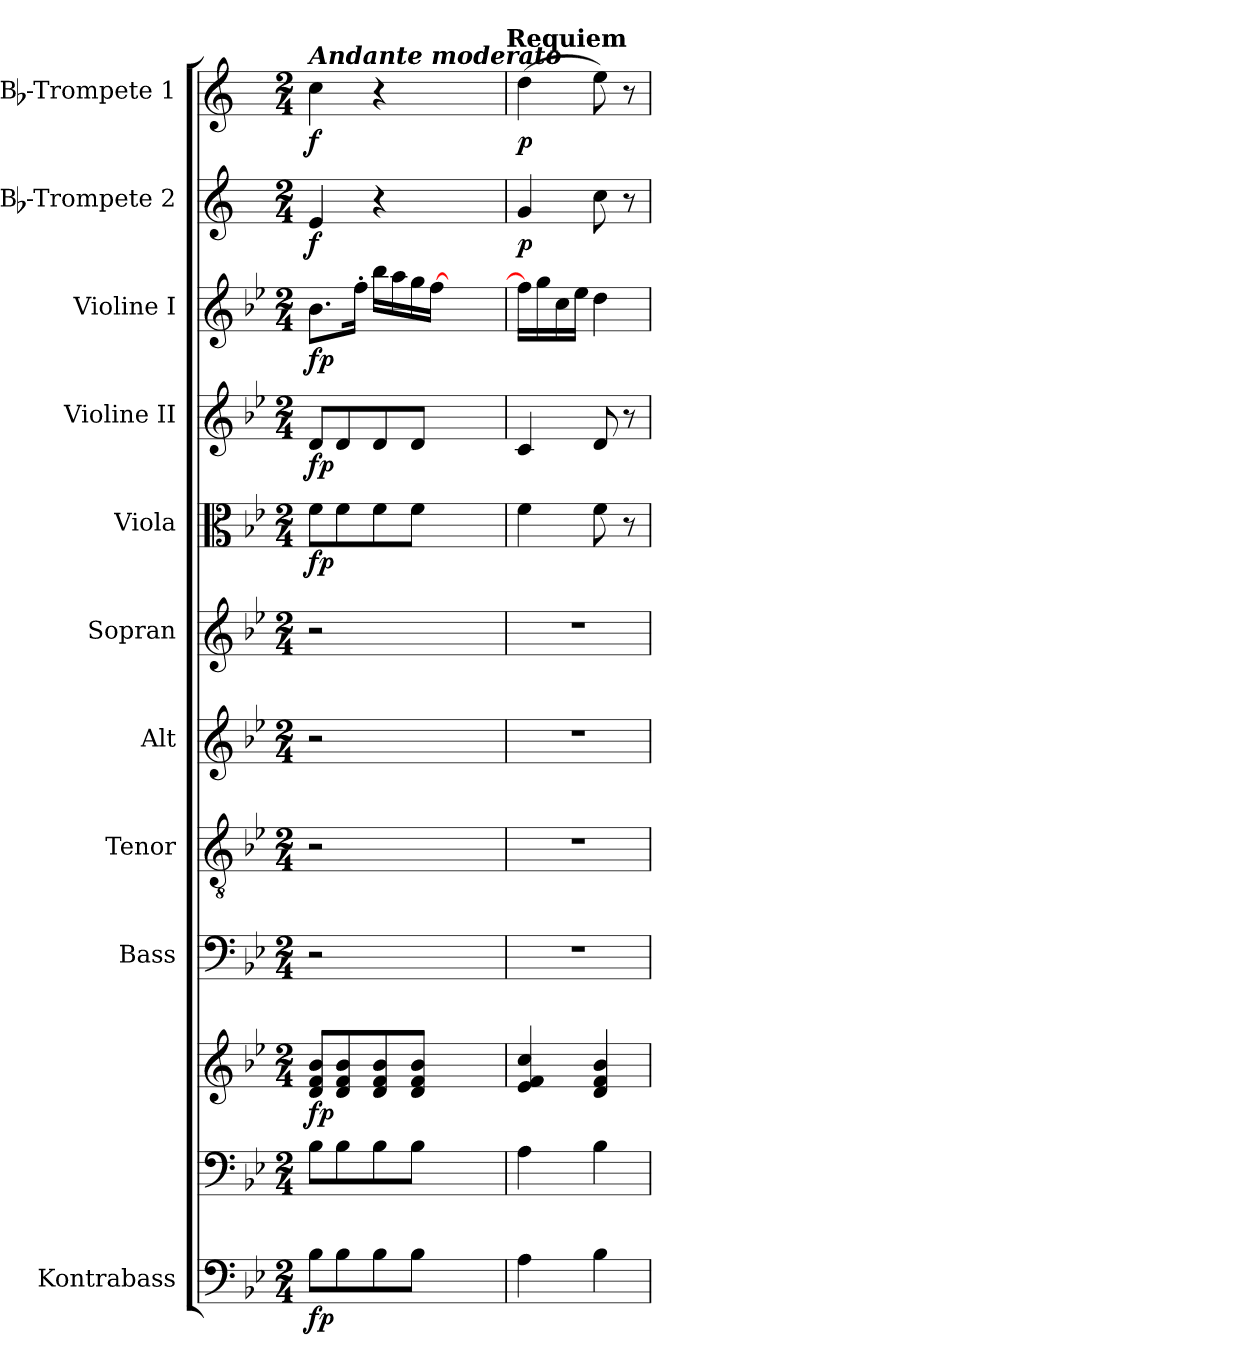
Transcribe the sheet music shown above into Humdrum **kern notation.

**kern	**dynam	**kern	**kern	**dynam	**kern	**kern	**kern	**kern	**kern	**dynam	**kern	**dynam	**kern	**dynam	**kern	**dynam	**kern	**dynam
*part11	*part11	*part10	*part10	*part10	*part9	*part8	*part7	*part6	*part5	*part5	*part4	*part4	*part3	*part3	*part2	*part2	*part1	*part1
*staff12	*staff12	*staff11	*staff10	*staff10/11	*staff9	*staff8	*staff7	*staff6	*staff5	*staff5	*staff4	*staff4	*staff3	*staff3	*staff2	*staff2	*staff1	*staff1
*I"Kontrabass	*	*	*	*	*I"Bass	*I"Tenor	*I"Alt	*I"Sopran	*I"Viola	*	*I"Violine II	*	*I"Violine I	*	*I"Bb-Trompete 2	*	*I"Bb-Trompete 1	*
*I'Kb.	*	*	*	*	*I'B.	*I'T.	*I'A.	*I'S.	*I'Vla.	*	*I'Vl. II	*	*I'Vl. I	*	*I'Bb Trp. 2	*	*I'Bb Trp. 1	*
*clefF4	*	*clefF4	*clefG2	*	*clefF4	*clefGv2	*clefG2	*clefG2	*clefC3	*	*clefG2	*	*clefG2	*	*clefG2	*	*clefG2	*
*ITrd7c12	*	*	*	*	*	*	*	*	*	*	*	*	*	*	*ITrd1c2	*	*ITrd1c2	*
*k[b-e-]	*	*k[b-e-]	*k[b-e-]	*	*k[b-e-]	*k[b-e-]	*k[b-e-]	*k[b-e-]	*k[b-e-]	*	*k[b-e-]	*	*k[b-e-]	*	*k[b-e-]	*	*k[b-e-]	*
*B-:	*	*B-:	*B-:	*	*B-:	*B-:	*B-:	*B-:	*B-:	*	*B-:	*	*B-:	*	*B-:	*	*B-:	*
*M2/4	*	*M2/4	*M2/4	*	*M2/4	*M2/4	*M2/4	*M2/4	*M2/4	*	*M2/4	*	*M2/4	*	*M2/4	*	*M2/4	*
=1	=1	=1	=1	=1	=1	=1	=1	=1	=1	=1	=1	=1	=1	=1	=1	=1	=1	=1
!	!	!	!	!	!	!	!	!	!	!	!	!	!	!	!	!	!LO:TX:a:Bi:t=Andante moderato	!
!	!LO:DY:b	!	!	!LO:DY:b	!	!	!	!	!	!LO:DY:b	!	!LO:DY:b	!	!LO:DY:b	!	!LO:DY:b	!	!LO:DY:b
8BB-\L	fp	8B-\L	8d/ 8f/ 8b-/L	fp	2r	2r	2r	2r	8f\L	fp	8d/L	fp	8.b-\L	fp	4d/	f	4b-\	f
8BB-\	.	8B-\	8d/ 8f/ 8b-/	.	.	.	.	.	8f\	.	8d/	.	.	.	.	.	.	.
.	.	.	.	.	.	.	.	.	.	.	.	.	16ff'>\Jk	.	.	.	.	.
8BB-\	.	8B-\	8d/ 8f/ 8b-/	.	.	.	.	.	8f\	.	8d/	.	16bb-\LL	.	4r	.	4r	.
.	.	.	.	.	.	.	.	.	.	.	.	.	16aa\	.	.	.	.	.
8BB-\J	.	8B-\J	8d/ 8f/ 8b-/J	.	.	.	.	.	8f\J	.	8d/J	.	16gg\	.	.	.	.	.
.	.	.	.	.	.	.	.	.	.	.	.	.	[16ff\JJ	.	.	.	.	.
4..ryy	.	4..ryy	4..ryy	.	4..ryy	4..ryy	4..ryy	4..ryy	4..ryy	.	4..ryy	.	4..ryy	.	4..ryy	.	4..ryy	.
!	!	!	!	!	!	!	!	!	!	!	!	!	!	!	!	!	!LO:TX:a:B:t=Requiem	!
=2	=2	=2	=2	=2	=2	=2	=2	=2	=2	=2	=2	=2	=2	=2	=2	=2	=2	=2
!	!	!	!	!	!	!	!	!	!	!	!	!	!	!	!	!LO:DY:b	!	!LO:DY:b
4AA\	.	4A\	4e-/ 4f/ 4cc/	.	2r	2r	2r	2r	4f\	.	4c/	.	16ff\LL]	.	4f/	p	(>4cc\	p
.	.	.	.	.	.	.	.	.	.	.	.	.	16gg\	.	.	.	.	.
.	.	.	.	.	.	.	.	.	.	.	.	.	16cc\	.	.	.	.	.
.	.	.	.	.	.	.	.	.	.	.	.	.	16ee-\JJ	.	.	.	.	.
4BB-\	.	4B-\	4d/ 4f/ 4b-/	.	.	.	.	.	8f\	.	8d/	.	4dd\	.	8b-\	.	8dd\)	.
.	.	.	.	.	.	.	.	.	8r	.	8r	.	.	.	8r	.	8r	.
=	=	=	=	=	=	=	=	=	=	=	=	=	=	=	=	=	=	=
*-	*-	*-	*-	*-	*-	*-	*-	*-	*-	*-	*-	*-	*-	*-	*-	*-	*-	*-
